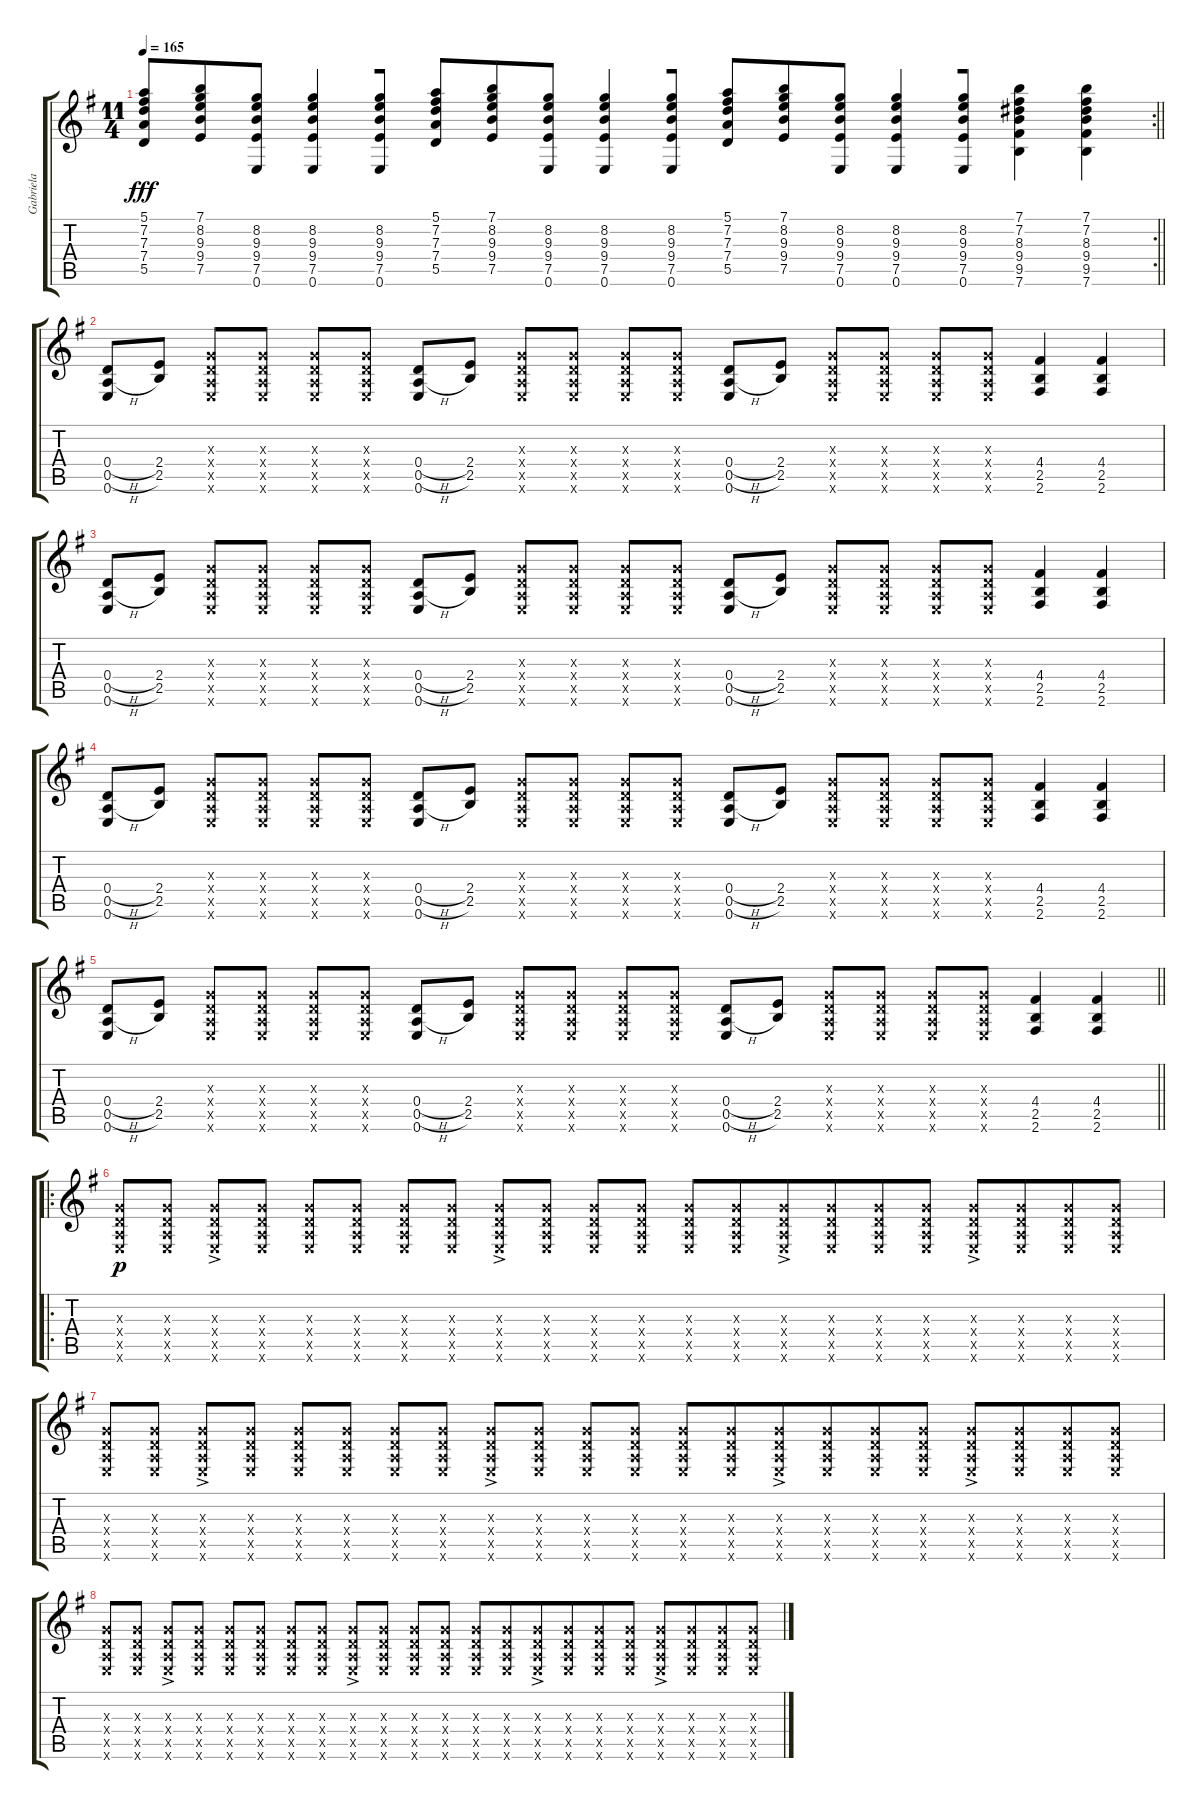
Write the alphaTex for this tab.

\track ("Gabriela" "Gabriela") {instrument acousticguitarnylon}
\staff {score tabs}
\tuning (E4 B3 G3 D3 A2 E2) {hide}
\rc 2
\ts (11 4)
\tempo 165
\clef g2
\barLineRight lightlight
\ks g
(5.1 7.2 7.3 7.4 5.5).8{dy fff} (7.1 8.2 9.3 9.4 7.5).8{beam merge} (8.2 9.3 9.4 7.5 0.6).8 (8.2 9.3 9.4 7.5 0.6).4{beam merge} (8.2 9.3 9.4 7.5 0.6).8 (5.1 7.2 7.3 7.4 5.5).8 (7.1 8.2 9.3 9.4 7.5).8{beam merge} (8.2 9.3 9.4 7.5 0.6).8 (8.2 9.3 9.4 7.5 0.6).4{beam merge} (8.2 9.3 9.4 7.5 0.6).8 (5.1 7.2 7.3 7.4 5.5).8 (7.1 8.2 9.3 9.4 7.5).8{beam merge} (8.2 9.3 9.4 7.5 0.6).8 (8.2 9.3 9.4 7.5 0.6).4{beam merge} (8.2 9.3 9.4 7.5 0.6).8 (7.1 7.2 8.3 9.4 9.5 7.6).4 (7.1 7.2 8.3 9.4 9.5 7.6).4 |
(0.4{h} 0.5{h} 0.6).8 (2.4 2.5).8 (0.3{x} 0.4{x} 0.5{x} 0.6{x}).8 (0.3{x} 0.4{x} 0.5{x} 0.6{x}).8 (0.3{x} 0.4{x} 0.5{x} 0.6{x}).8 (0.3{x} 0.4{x} 0.5{x} 0.6{x}).8 (0.4{h} 0.5{h} 0.6).8 (2.4 2.5).8 (0.3{x} 0.4{x} 0.5{x} 0.6{x}).8 (0.3{x} 0.4{x} 0.5{x} 0.6{x}).8 (0.3{x} 0.4{x} 0.5{x} 0.6{x}).8 (0.3{x} 0.4{x} 0.5{x} 0.6{x}).8 (0.4{h} 0.5{h} 0.6).8 (2.4 2.5).8 (0.3{x} 0.4{x} 0.5{x} 0.6{x}).8 (0.3{x} 0.4{x} 0.5{x} 0.6{x}).8 (0.3{x} 0.4{x} 0.5{x} 0.6{x}).8 (0.3{x} 0.4{x} 0.5{x} 0.6{x}).8 (4.4 2.5 2.6).4 (4.4 2.5 2.6).4 |
(0.4{h} 0.5{h} 0.6).8 (2.4 2.5).8 (0.3{x} 0.4{x} 0.5{x} 0.6{x}).8 (0.3{x} 0.4{x} 0.5{x} 0.6{x}).8 (0.3{x} 0.4{x} 0.5{x} 0.6{x}).8 (0.3{x} 0.4{x} 0.5{x} 0.6{x}).8 (0.4{h} 0.5{h} 0.6).8 (2.4 2.5).8 (0.3{x} 0.4{x} 0.5{x} 0.6{x}).8 (0.3{x} 0.4{x} 0.5{x} 0.6{x}).8 (0.3{x} 0.4{x} 0.5{x} 0.6{x}).8 (0.3{x} 0.4{x} 0.5{x} 0.6{x}).8 (0.4{h} 0.5{h} 0.6).8 (2.4 2.5).8 (0.3{x} 0.4{x} 0.5{x} 0.6{x}).8 (0.3{x} 0.4{x} 0.5{x} 0.6{x}).8 (0.3{x} 0.4{x} 0.5{x} 0.6{x}).8 (0.3{x} 0.4{x} 0.5{x} 0.6{x}).8 (4.4 2.5 2.6).4 (4.4 2.5 2.6).4 |
(0.4{h} 0.5{h} 0.6).8 (2.4 2.5).8 (0.3{x} 0.4{x} 0.5{x} 0.6{x}).8 (0.3{x} 0.4{x} 0.5{x} 0.6{x}).8 (0.3{x} 0.4{x} 0.5{x} 0.6{x}).8 (0.3{x} 0.4{x} 0.5{x} 0.6{x}).8 (0.4{h} 0.5{h} 0.6).8 (2.4 2.5).8 (0.3{x} 0.4{x} 0.5{x} 0.6{x}).8 (0.3{x} 0.4{x} 0.5{x} 0.6{x}).8 (0.3{x} 0.4{x} 0.5{x} 0.6{x}).8 (0.3{x} 0.4{x} 0.5{x} 0.6{x}).8 (0.4{h} 0.5{h} 0.6).8 (2.4 2.5).8 (0.3{x} 0.4{x} 0.5{x} 0.6{x}).8 (0.3{x} 0.4{x} 0.5{x} 0.6{x}).8 (0.3{x} 0.4{x} 0.5{x} 0.6{x}).8 (0.3{x} 0.4{x} 0.5{x} 0.6{x}).8 (4.4 2.5 2.6).4 (4.4 2.5 2.6).4 |
\barLineRight lightlight
(0.4{h} 0.5{h} 0.6).8 (2.4 2.5).8 (0.3{x} 0.4{x} 0.5{x} 0.6{x}).8 (0.3{x} 0.4{x} 0.5{x} 0.6{x}).8 (0.3{x} 0.4{x} 0.5{x} 0.6{x}).8 (0.3{x} 0.4{x} 0.5{x} 0.6{x}).8 (0.4{h} 0.5{h} 0.6).8 (2.4 2.5).8 (0.3{x} 0.4{x} 0.5{x} 0.6{x}).8 (0.3{x} 0.4{x} 0.5{x} 0.6{x}).8 (0.3{x} 0.4{x} 0.5{x} 0.6{x}).8 (0.3{x} 0.4{x} 0.5{x} 0.6{x}).8 (0.4{h} 0.5{h} 0.6).8 (2.4 2.5).8 (0.3{x} 0.4{x} 0.5{x} 0.6{x}).8 (0.3{x} 0.4{x} 0.5{x} 0.6{x}).8 (0.3{x} 0.4{x} 0.5{x} 0.6{x}).8 (0.3{x} 0.4{x} 0.5{x} 0.6{x}).8 (4.4 2.5 2.6).4 (4.4 2.5 2.6).4 |
\ro
(0.3{x} 0.4{x} 0.5{x} 0.6{x}).8{dy p} (0.3{x} 0.4{x} 0.5{x} 0.6{x}).8 (0.3{ac x} 0.4{ac x} 0.5{ac x} 0.6{ac x}).8{beam merge} (0.3{x} 0.4{x} 0.5{x} 0.6{x}).8 (0.3{x} 0.4{x} 0.5{x} 0.6{x}).8 (0.3{x} 0.4{x} 0.5{x} 0.6{x}).8 (0.3{x} 0.4{x} 0.5{x} 0.6{x}).8 (0.3{x} 0.4{x} 0.5{x} 0.6{x}).8 (0.3{ac x} 0.4{ac x} 0.5{ac x} 0.6{ac x}).8{beam merge} (0.3{x} 0.4{x} 0.5{x} 0.6{x}).8 (0.3{x} 0.4{x} 0.5{x} 0.6{x}).8{beam merge} (0.3{x} 0.4{x} 0.5{x} 0.6{x}).8 (0.3{x} 0.4{x} 0.5{x} 0.6{x}).8{beam merge} (0.3{x} 0.4{x} 0.5{x} 0.6{x}).8{beam merge} (0.3{ac x} 0.4{ac x} 0.5{ac x} 0.6{ac x}).8{beam merge} (0.3{x} 0.4{x} 0.5{x} 0.6{x}).8{beam merge} (0.3{x} 0.4{x} 0.5{x} 0.6{x}).8{beam merge} (0.3{x} 0.4{x} 0.5{x} 0.6{x}).8{beam split} (0.3{ac x} 0.4{ac x} 0.5{ac x} 0.6{ac x}).8{beam merge} (0.3{x} 0.4{x} 0.5{x} 0.6{x}).8{beam merge} (0.3{x} 0.4{x} 0.5{x} 0.6{x}).8{beam merge} (0.3{x} 0.4{x} 0.5{x} 0.6{x}).8 |
(0.3{x} 0.4{x} 0.5{x} 0.6{x}).8 (0.3{x} 0.4{x} 0.5{x} 0.6{x}).8 (0.3{ac x} 0.4{ac x} 0.5{ac x} 0.6{ac x}).8{beam merge} (0.3{x} 0.4{x} 0.5{x} 0.6{x}).8 (0.3{x} 0.4{x} 0.5{x} 0.6{x}).8 (0.3{x} 0.4{x} 0.5{x} 0.6{x}).8 (0.3{x} 0.4{x} 0.5{x} 0.6{x}).8 (0.3{x} 0.4{x} 0.5{x} 0.6{x}).8 (0.3{ac x} 0.4{ac x} 0.5{ac x} 0.6{ac x}).8{beam merge} (0.3{x} 0.4{x} 0.5{x} 0.6{x}).8 (0.3{x} 0.4{x} 0.5{x} 0.6{x}).8{beam merge} (0.3{x} 0.4{x} 0.5{x} 0.6{x}).8 (0.3{x} 0.4{x} 0.5{x} 0.6{x}).8{beam merge} (0.3{x} 0.4{x} 0.5{x} 0.6{x}).8{beam merge} (0.3{ac x} 0.4{ac x} 0.5{ac x} 0.6{ac x}).8{beam merge} (0.3{x} 0.4{x} 0.5{x} 0.6{x}).8{beam merge} (0.3{x} 0.4{x} 0.5{x} 0.6{x}).8{beam merge} (0.3{x} 0.4{x} 0.5{x} 0.6{x}).8{beam split} (0.3{ac x} 0.4{ac x} 0.5{ac x} 0.6{ac x}).8{beam merge} (0.3{x} 0.4{x} 0.5{x} 0.6{x}).8{beam merge} (0.3{x} 0.4{x} 0.5{x} 0.6{x}).8{beam merge} (0.3{x} 0.4{x} 0.5{x} 0.6{x}).8 |
(0.3{x} 0.4{x} 0.5{x} 0.6{x}).8 (0.3{x} 0.4{x} 0.5{x} 0.6{x}).8 (0.3{ac x} 0.4{ac x} 0.5{ac x} 0.6{ac x}).8{beam merge} (0.3{x} 0.4{x} 0.5{x} 0.6{x}).8 (0.3{x} 0.4{x} 0.5{x} 0.6{x}).8 (0.3{x} 0.4{x} 0.5{x} 0.6{x}).8 (0.3{x} 0.4{x} 0.5{x} 0.6{x}).8 (0.3{x} 0.4{x} 0.5{x} 0.6{x}).8 (0.3{ac x} 0.4{ac x} 0.5{ac x} 0.6{ac x}).8{beam merge} (0.3{x} 0.4{x} 0.5{x} 0.6{x}).8 (0.3{x} 0.4{x} 0.5{x} 0.6{x}).8{beam merge} (0.3{x} 0.4{x} 0.5{x} 0.6{x}).8 (0.3{x} 0.4{x} 0.5{x} 0.6{x}).8{beam merge} (0.3{x} 0.4{x} 0.5{x} 0.6{x}).8{beam merge} (0.3{ac x} 0.4{ac x} 0.5{ac x} 0.6{ac x}).8{beam merge} (0.3{x} 0.4{x} 0.5{x} 0.6{x}).8{beam merge} (0.3{x} 0.4{x} 0.5{x} 0.6{x}).8{beam merge} (0.3{x} 0.4{x} 0.5{x} 0.6{x}).8{beam split} (0.3{ac x} 0.4{ac x} 0.5{ac x} 0.6{ac x}).8{beam merge} (0.3{x} 0.4{x} 0.5{x} 0.6{x}).8{beam merge} (0.3{x} 0.4{x} 0.5{x} 0.6{x}).8{beam merge} (0.3{x} 0.4{x} 0.5{x} 0.6{x}).8
